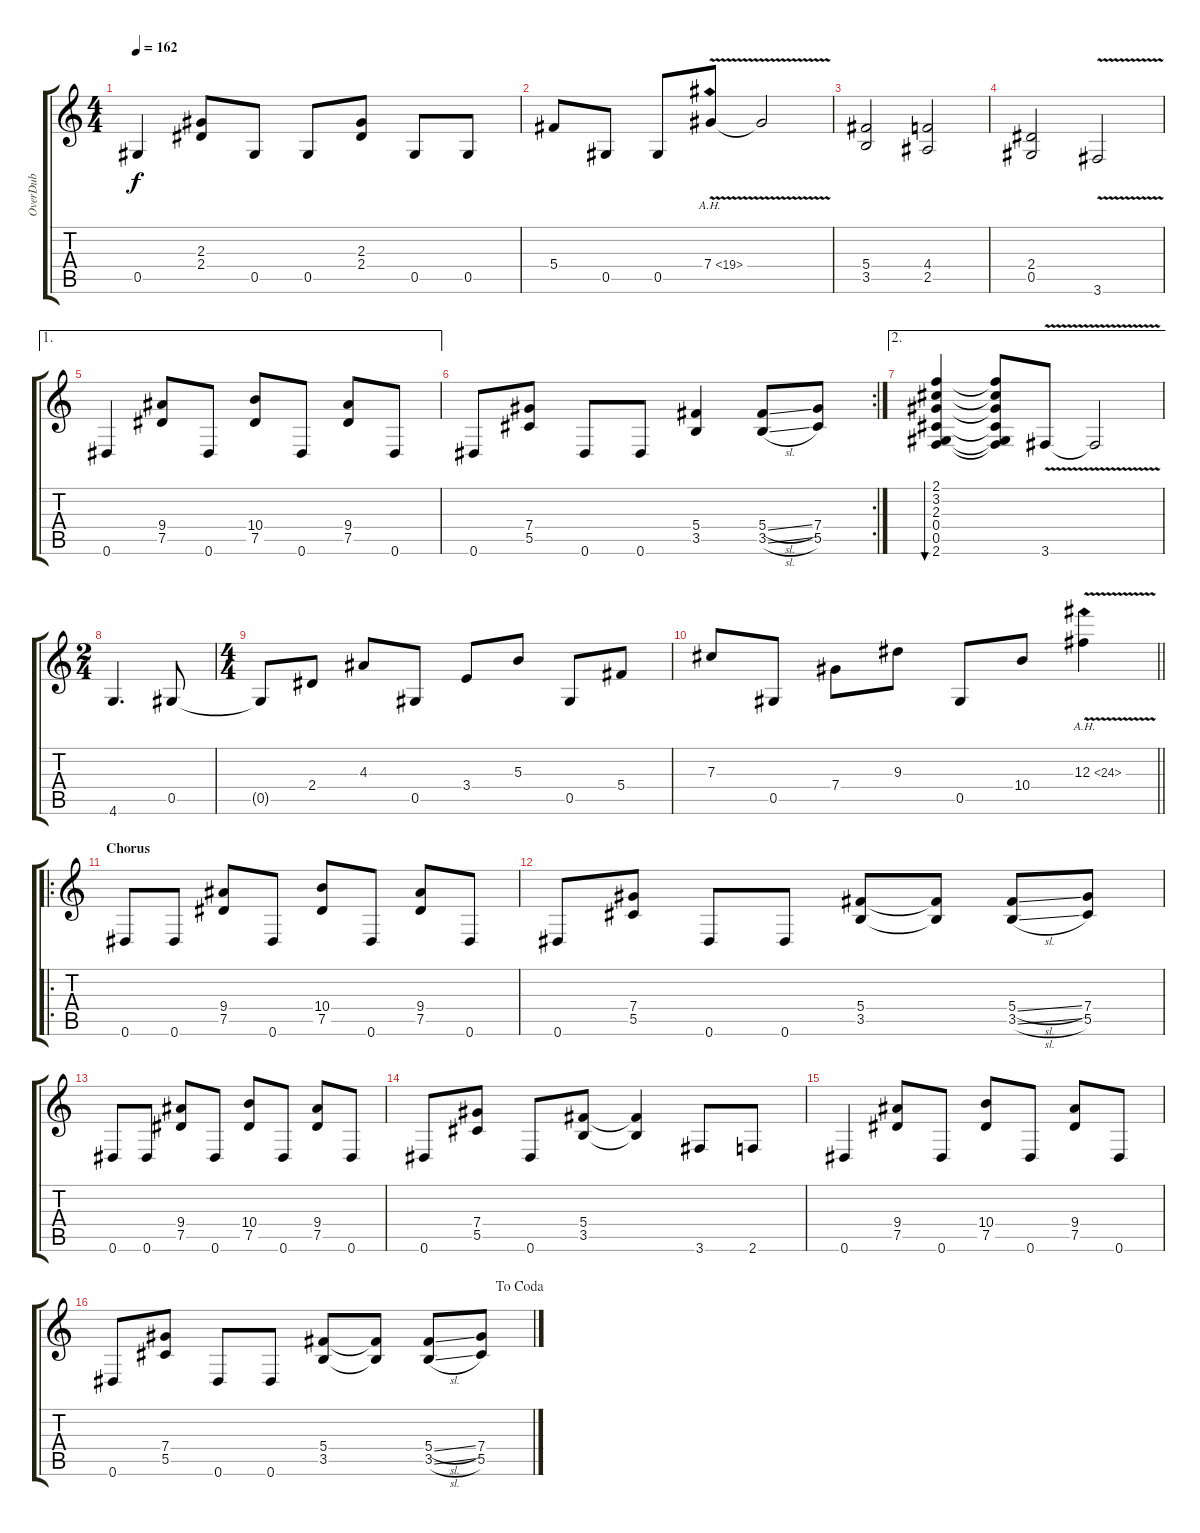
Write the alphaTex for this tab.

\track ("OverDub" "OverDub") {instrument distortionguitar}
\staff {score tabs}
\tuning (Eb4 Bb3 Gb3 Db3 Ab2 Eb2) {hide}
\ts (4 4)
\tempo 162
\clef g2
\ks c
0.5.4{dy f} (2.3 2.4).8 0.5.8 0.5.8 (2.3 2.4).8 0.5.8 0.5.8 |
5.4.8 0.5.8 0.5.8 7.4{ah 12 v}.8 7.4{v t}.2 |
(5.4 3.5).2 (4.4 2.5).2 |
(2.4 0.5).2 3.6{v}.2 |
\ae 1
0.6.4 (9.4 7.5).8 0.6.8 (10.4 7.5).8 0.6.8 (9.4 7.5).8 0.6.8 |
\rc 2
0.6.8 (7.4 5.5).8 0.6.8 0.6.8 (5.4 3.5).4 (5.4{sl} 3.5{sl}).8 (7.4 5.5).8 |
\ae 2
(2.1 3.2 2.3 0.4 0.5 2.6).4{bu 480} (2.1{t} 3.2{t} 2.3{t} 0.4{t} 0.5{t} 2.6{t}).8 3.6{v}.8 3.6{v t}.2 |
\ts (2 4)
4.6.4{d} 0.5.8 |
\ts (4 4)
0.5{t}.8 2.4.8 4.3.8 0.5.8 3.4.8 5.3.8 0.5.8 5.4.8 |
\barLineRight lightlight
7.3.8 0.5.8 7.4.8 9.3.8 0.5.8 10.4.8 12.3{ah 12 v}.4 |
\ro
\section ("" "Chorus")
0.6.8 0.6.8 (9.4 7.5).8 0.6.8 (10.4 7.5).8 0.6.8 (9.4 7.5).8 0.6.8 |
0.6.8 (7.4 5.5).8 0.6.8 0.6.8 (5.4 3.5).8 (5.4{t} 3.5{t}).8 (5.4{sl} 3.5{sl}).8 (7.4 5.5).8 |
0.6.8 0.6.8 (9.4 7.5).8 0.6.8 (10.4 7.5).8 0.6.8 (9.4 7.5).8 0.6.8 |
0.6.8 (7.4 5.5).8 0.6.8 (5.4 3.5).8 (5.4{t} 3.5{t}).4 3.6.8 2.6.8 |
0.6.4 (9.4 7.5).8 0.6.8 (10.4 7.5).8 0.6.8 (9.4 7.5).8 0.6.8 |
\jump dacoda
0.6.8 (7.4 5.5).8 0.6.8 0.6.8 (5.4 3.5).8 (5.4{t} 3.5{t}).8 (5.4{sl} 3.5{sl}).8 (7.4 5.5).8
